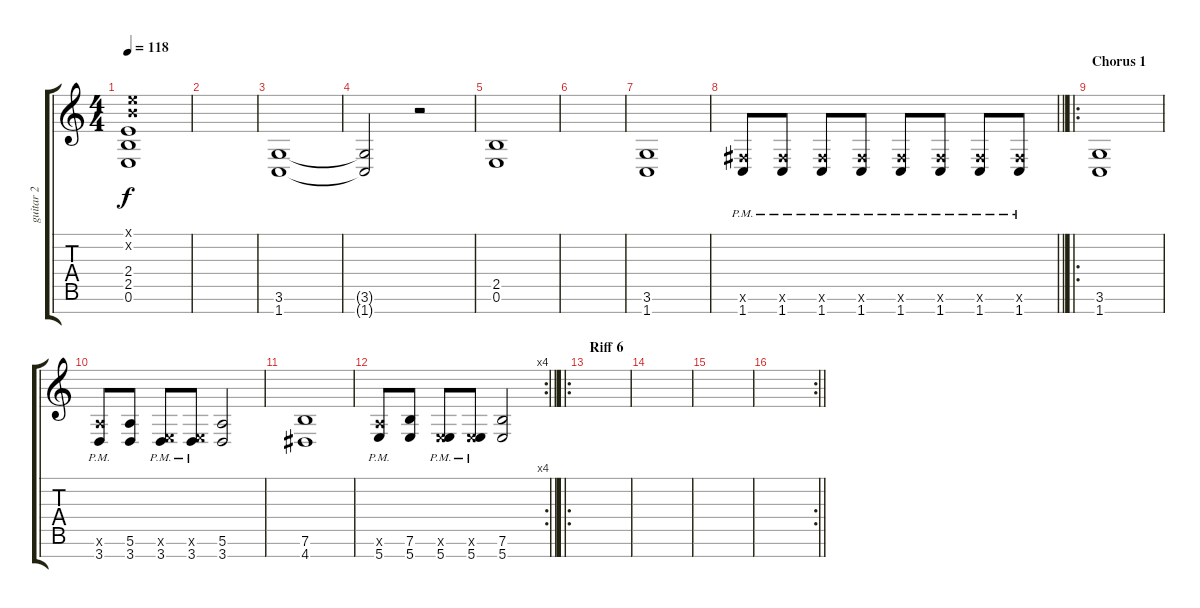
\track ("guitar 2" "guitar 2") {instrument distortionguitar}
\staff {score tabs}
\tuning (E4 B3 G3 D3 A2 E2 B1) {hide}
\ts (4 4)
\tempo 118
\clef g2
\ks c
(0.1{x} 0.2{x} 2.4 2.5 0.6).1{dy f} |
|
(3.6 1.7).1 |
(3.6{t} 1.7{t}).2 r.2 |
(2.5 0.6).1 |
|
(3.6 1.7).1 |
\barLineRight lightlight
(2.6{x} 1.7{pm}).8 (2.6{x} 1.7{pm}).8 (2.6{x} 1.7{pm}).8 (2.6{x} 1.7{pm}).8 (2.6{x} 1.7{pm}).8 (2.6{x} 1.7{pm}).8 (2.6{x} 1.7{pm}).8 (2.6{x} 1.7{pm}).8 |
\ro
\section ("" "Chorus 1")
(3.6 1.7).1 |
(5.6{x} 3.7{pm}).8 (5.6 3.7).8 (0.6{x} 3.7{pm}).8 (0.6{x} 3.7{pm}).8 (5.6 3.7).2 |
(7.6 4.7).1 |
\rc 4
\barLineRight lightlight
(5.6{x} 5.7{pm}).8 (7.6 5.7).8 (0.6{x} 5.7{pm}).8 (0.6{x} 5.7{pm}).8 (7.6 5.7).2 |
\ro
\section ("" "Riff 6")
|
|
|
\rc 2
\barLineRight lightlight
